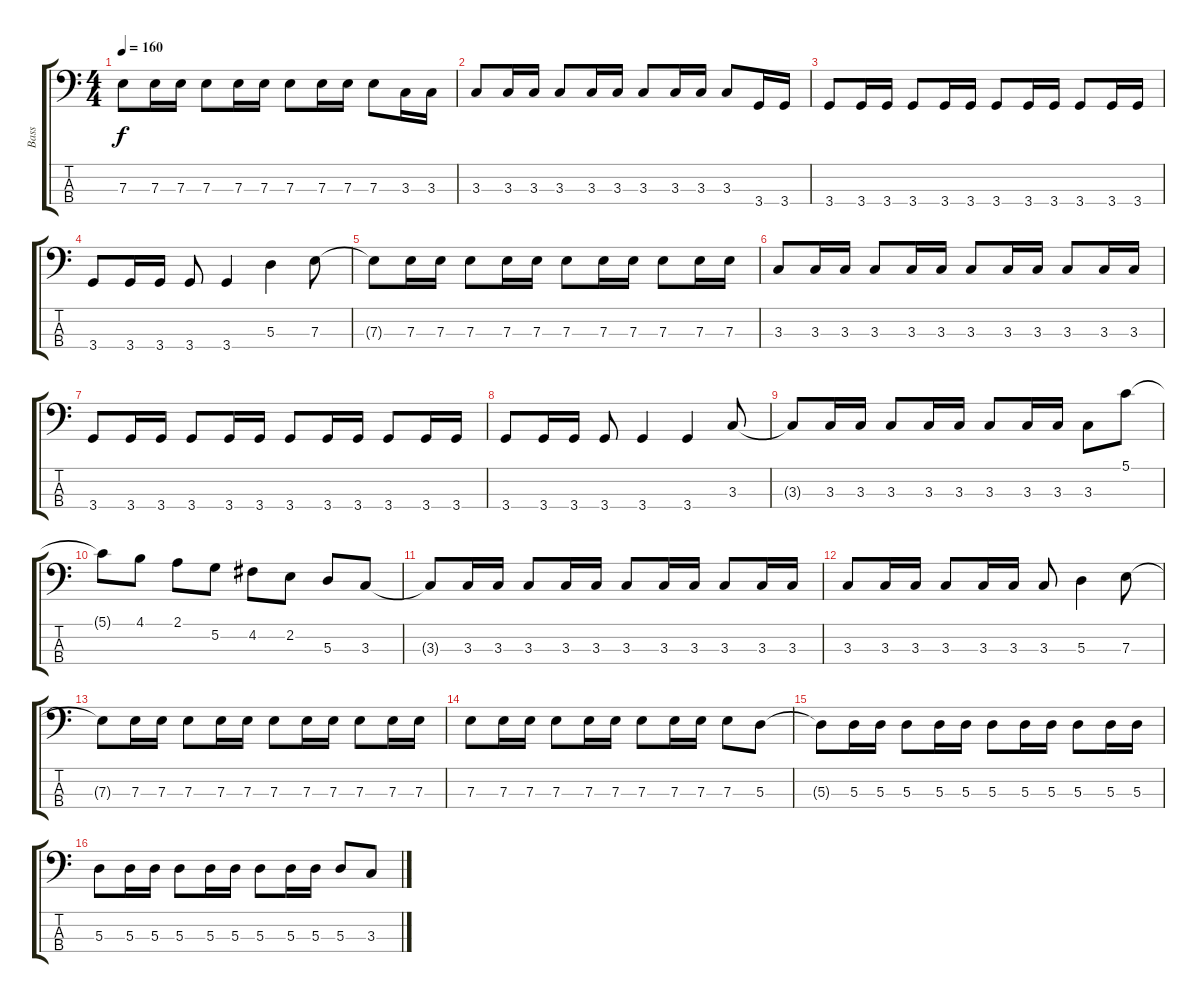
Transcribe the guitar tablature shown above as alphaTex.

\track ("Bass" "Bass") {instrument electricbassfinger}
\staff {score tabs}
\tuning (G2 D2 A1 E1) {hide}
\ts (4 4)
\tempo 160
\clef f4
\ks c
7.3{t}.8{dy f} 7.3.16 7.3.16 7.3.8 7.3.16 7.3.16 7.3.8 7.3.16 7.3.16 7.3.8 3.3.16 3.3.16 |
3.3.8 3.3.16 3.3.16 3.3.8 3.3.16 3.3.16 3.3.8 3.3.16 3.3.16 3.3.8 3.4.16 3.4.16 |
3.4.8 3.4.16 3.4.16 3.4.8 3.4.16 3.4.16 3.4.8 3.4.16 3.4.16 3.4.8 3.4.16 3.4.16 |
3.4.8 3.4.16 3.4.16 3.4.8 3.4.4 5.3.4 7.3.8 |
7.3{t}.8 7.3.16 7.3.16 7.3.8 7.3.16 7.3.16 7.3.8 7.3.16 7.3.16 7.3.8 7.3.16 7.3.16 |
3.3.8 3.3.16 3.3.16 3.3.8 3.3.16 3.3.16 3.3.8 3.3.16 3.3.16 3.3.8 3.3.16 3.3.16 |
3.4.8 3.4.16 3.4.16 3.4.8 3.4.16 3.4.16 3.4.8 3.4.16 3.4.16 3.4.8 3.4.16 3.4.16 |
3.4.8 3.4.16 3.4.16 3.4.8 3.4.4 3.4.4 3.3.8 |
3.3{t}.8 3.3.16 3.3.16 3.3.8 3.3.16 3.3.16 3.3.8 3.3.16 3.3.16 3.3.8 5.1.8 |
5.1{t}.8 4.1.8 2.1.8 5.2.8 4.2.8 2.2.8 5.3.8 3.3.8 |
3.3{t}.8 3.3.16 3.3.16 3.3.8 3.3.16 3.3.16 3.3.8 3.3.16 3.3.16 3.3.8 3.3.16 3.3.16 |
3.3.8 3.3.16 3.3.16 3.3.8 3.3.16 3.3.16 3.3.8 5.3.4 7.3.8 |
7.3{t}.8 7.3.16 7.3.16 7.3.8 7.3.16 7.3.16 7.3.8 7.3.16 7.3.16 7.3.8 7.3.16 7.3.16 |
7.3.8 7.3.16 7.3.16 7.3.8 7.3.16 7.3.16 7.3.8 7.3.16 7.3.16 7.3.8 5.3.8 |
5.3{t}.8 5.3.16 5.3.16 5.3.8 5.3.16 5.3.16 5.3.8 5.3.16 5.3.16 5.3.8 5.3.16 5.3.16 |
5.3.8 5.3.16 5.3.16 5.3.8 5.3.16 5.3.16 5.3.8 5.3.16 5.3.16 5.3.8 3.3.8
